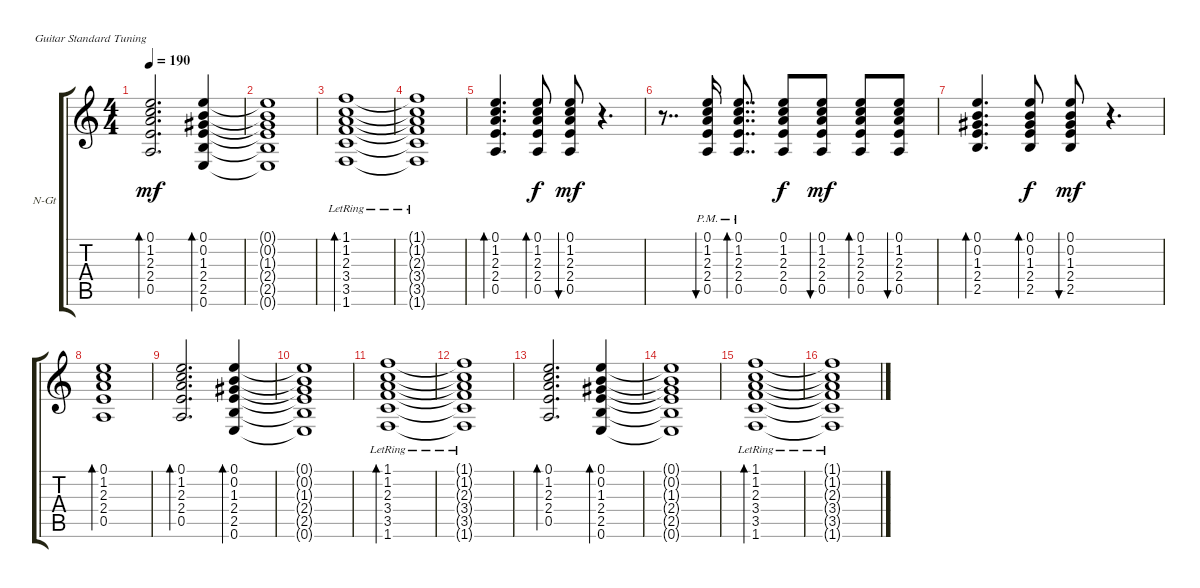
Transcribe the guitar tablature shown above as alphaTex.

\defaultSystemsLayout 4
\bracketExtendMode groupsimilarinstruments
\firstSystemTrackNameOrientation horizontal
\otherSystemsTrackNameOrientation horizontal
\track ("Nylon Guitar" "N-Gt") {instrument acousticguitarnylon}
\staff {score tabs}
\tuning (E4 B3 G3 D3 A2 E2)
\ts (4 4)
\tempo 190
\clef g2
\ks c
(0.5 2.4 2.3 1.2 0.1).2{d bd 479 dy mf} (0.6 2.5 2.4 1.3 0.2 0.1).4{bd 292} |
(0.1{t} 0.2{t} 1.3{t} 2.4{t} 2.5{t} 0.6{t}).1 |
(1.1{lr} 1.2{lr} 2.3{lr} 3.4{lr} 3.5{lr} 1.6{lr}).1{bd 479} |
(1.1{lr t} 1.2{lr t} 2.3{lr t} 3.4{lr t} 3.5{lr t} 1.6{lr t}).1 |
(0.5 2.4 2.3 1.2 0.1).4{d bd 170} (0.5 2.4 2.3 1.2 0.1).8{bd 43 dy f} (0.5 2.4 2.3 1.2 0.1).8{bu 42 dy mf} r.4{d} |
r.8{dd} (0.5{pm} 2.4{pm} 2.3{pm} 1.2{pm} 0.1{pm}).16{bu 42} (0.5{pm} 2.4{pm} 2.3{pm} 1.2{pm} 0.1{pm}).8{dd bd 41} (0.5 2.4 2.3 1.2 0.1).8{dy f} (0.5 2.4 2.3 1.2 0.1).8{bu 48 dy mf} (0.5 2.4 2.3 1.2 0.1).8{bd 47} (0.5 2.4 2.3 1.2 0.1).8{bu 46} |
(2.5 2.4 1.3 0.2 0.1).4{d bd 115} (2.5 2.4 1.3 0.2 0.1).8{bd 43 dy f} (2.5 2.4 1.3 0.2 0.1).8{bu 42 dy mf} r.4{d} |
(0.5 2.4 2.3 1.2 0.1).1{bd 538} |
(0.5 2.4 2.3 1.2 0.1).2{d bd 479} (0.6 2.5 2.4 1.3 0.2 0.1).4{bd 240} |
(0.1{t} 0.2{t} 1.3{t} 2.4{t} 2.5{t} 0.6{t}).1 |
(1.1{lr} 1.2{lr} 2.3{lr} 3.4{lr} 3.5{lr} 1.6{lr}).1{bd 479} |
(1.1{lr t} 1.2{lr t} 2.3{lr t} 3.4{lr t} 3.5{lr t} 1.6{lr t}).1 |
(0.5 2.4 2.3 1.2 0.1).2{d bd 479} (0.6 2.5 2.4 1.3 0.2 0.1).4{bd 240} |
(0.1{t} 0.2{t} 1.3{t} 2.4{t} 2.5{t} 0.6{t}).1 |
(1.1{lr} 1.2{lr} 2.3{lr} 3.4{lr} 3.5{lr} 1.6{lr}).1{bd 479} |
(1.1{lr t} 1.2{lr t} 2.3{lr t} 3.4{lr t} 3.5{lr t} 1.6{lr t}).1
